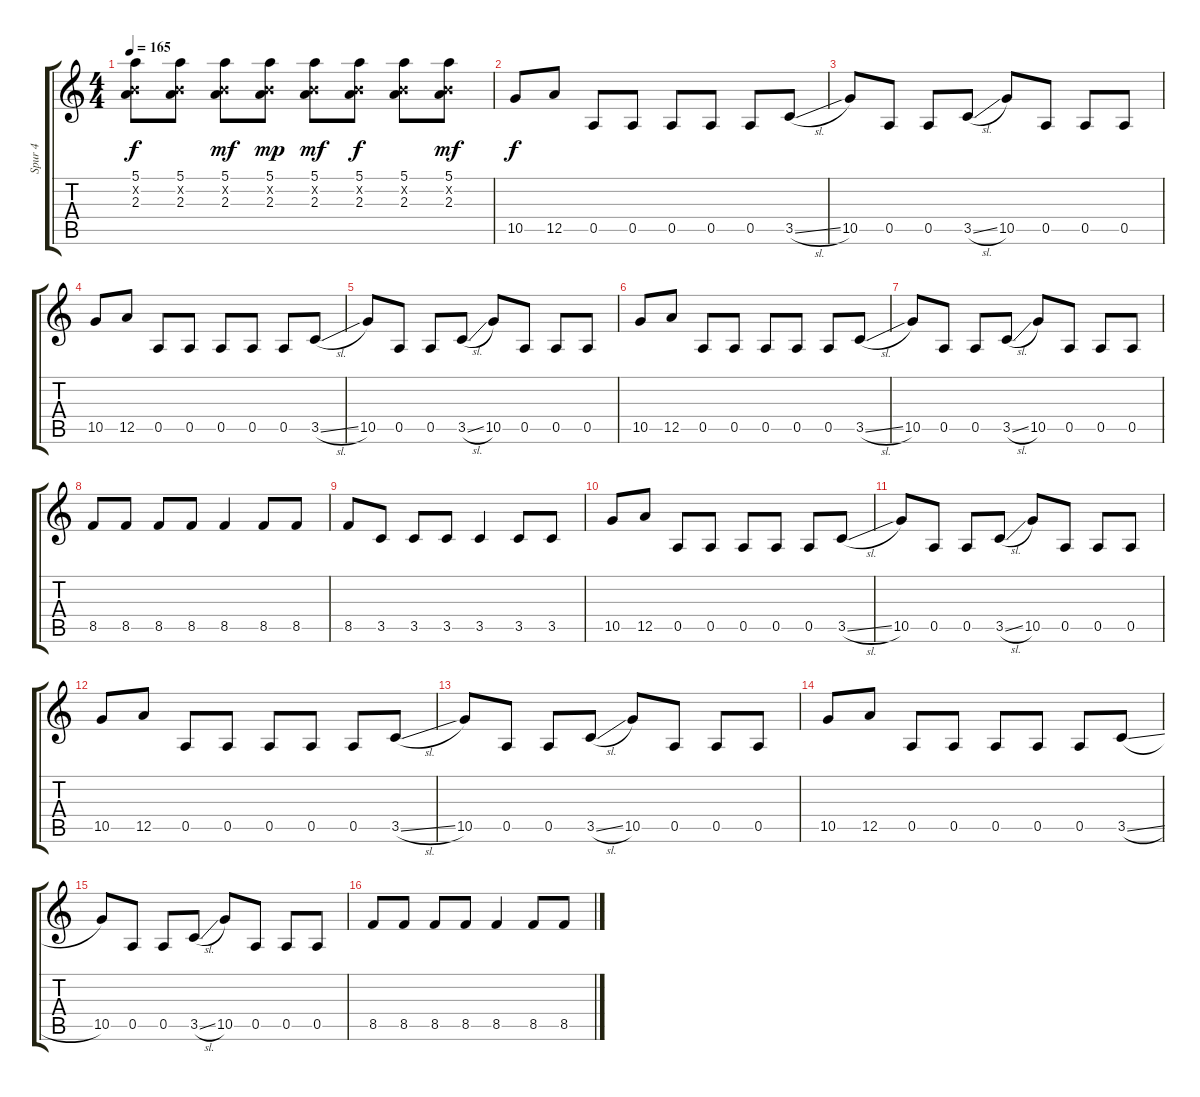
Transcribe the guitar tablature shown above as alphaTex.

\track ("Spur 4" "Spur 4") {instrument distortionguitar}
\staff {score tabs}
\tuning (E4 B3 G3 D3 A2 E2) {hide}
\ts (4 4)
\tempo 165
\clef g2
\ks c
(5.1 0.2{x} 2.3).8{dy f volume 8 instrument electricguitarjazz} (5.1 0.2{x} 2.3).8 (5.1 0.2{x} 2.3).8{dy mf} (5.1 0.2{x} 2.3).8{dy mp} (5.1 0.2{x} 2.3).8{dy mf} (5.1 0.2{x} 2.3).8{dy f} (5.1 0.2{x} 2.3).8 (5.1 0.2{x} 2.3).8{dy mf} |
10.5.8{dy f volume 12 instrument distortionguitar} 12.5.8 0.5.8 0.5.8 0.5.8 0.5.8 0.5.8 3.5{sl}.8 |
10.5.8 0.5.8 0.5.8 3.5{sl}.8 10.5.8 0.5.8 0.5.8 0.5.8 |
10.5.8 12.5.8 0.5.8 0.5.8 0.5.8 0.5.8 0.5.8 3.5{sl}.8 |
10.5.8 0.5.8 0.5.8 3.5{sl}.8 10.5.8 0.5.8 0.5.8 0.5.8 |
10.5.8 12.5.8 0.5.8 0.5.8 0.5.8 0.5.8 0.5.8 3.5{sl}.8 |
10.5.8 0.5.8 0.5.8 3.5{sl}.8 10.5.8 0.5.8 0.5.8 0.5.8 |
8.5.8 8.5.8 8.5.8 8.5.8 8.5.4 8.5.8 8.5.8 |
8.5.8 3.5.8 3.5.8 3.5.8 3.5.4 3.5.8 3.5.8 |
10.5.8 12.5.8 0.5.8 0.5.8 0.5.8 0.5.8 0.5.8 3.5{sl}.8 |
10.5.8 0.5.8 0.5.8 3.5{sl}.8 10.5.8 0.5.8 0.5.8 0.5.8 |
10.5.8 12.5.8 0.5.8 0.5.8 0.5.8 0.5.8 0.5.8 3.5{sl}.8 |
10.5.8 0.5.8 0.5.8 3.5{sl}.8 10.5.8 0.5.8 0.5.8 0.5.8 |
10.5.8 12.5.8 0.5.8 0.5.8 0.5.8 0.5.8 0.5.8 3.5{sl}.8 |
10.5.8 0.5.8 0.5.8 3.5{sl}.8 10.5.8 0.5.8 0.5.8 0.5.8 |
8.5.8 8.5.8 8.5.8 8.5.8 8.5.4 8.5.8 8.5.8
